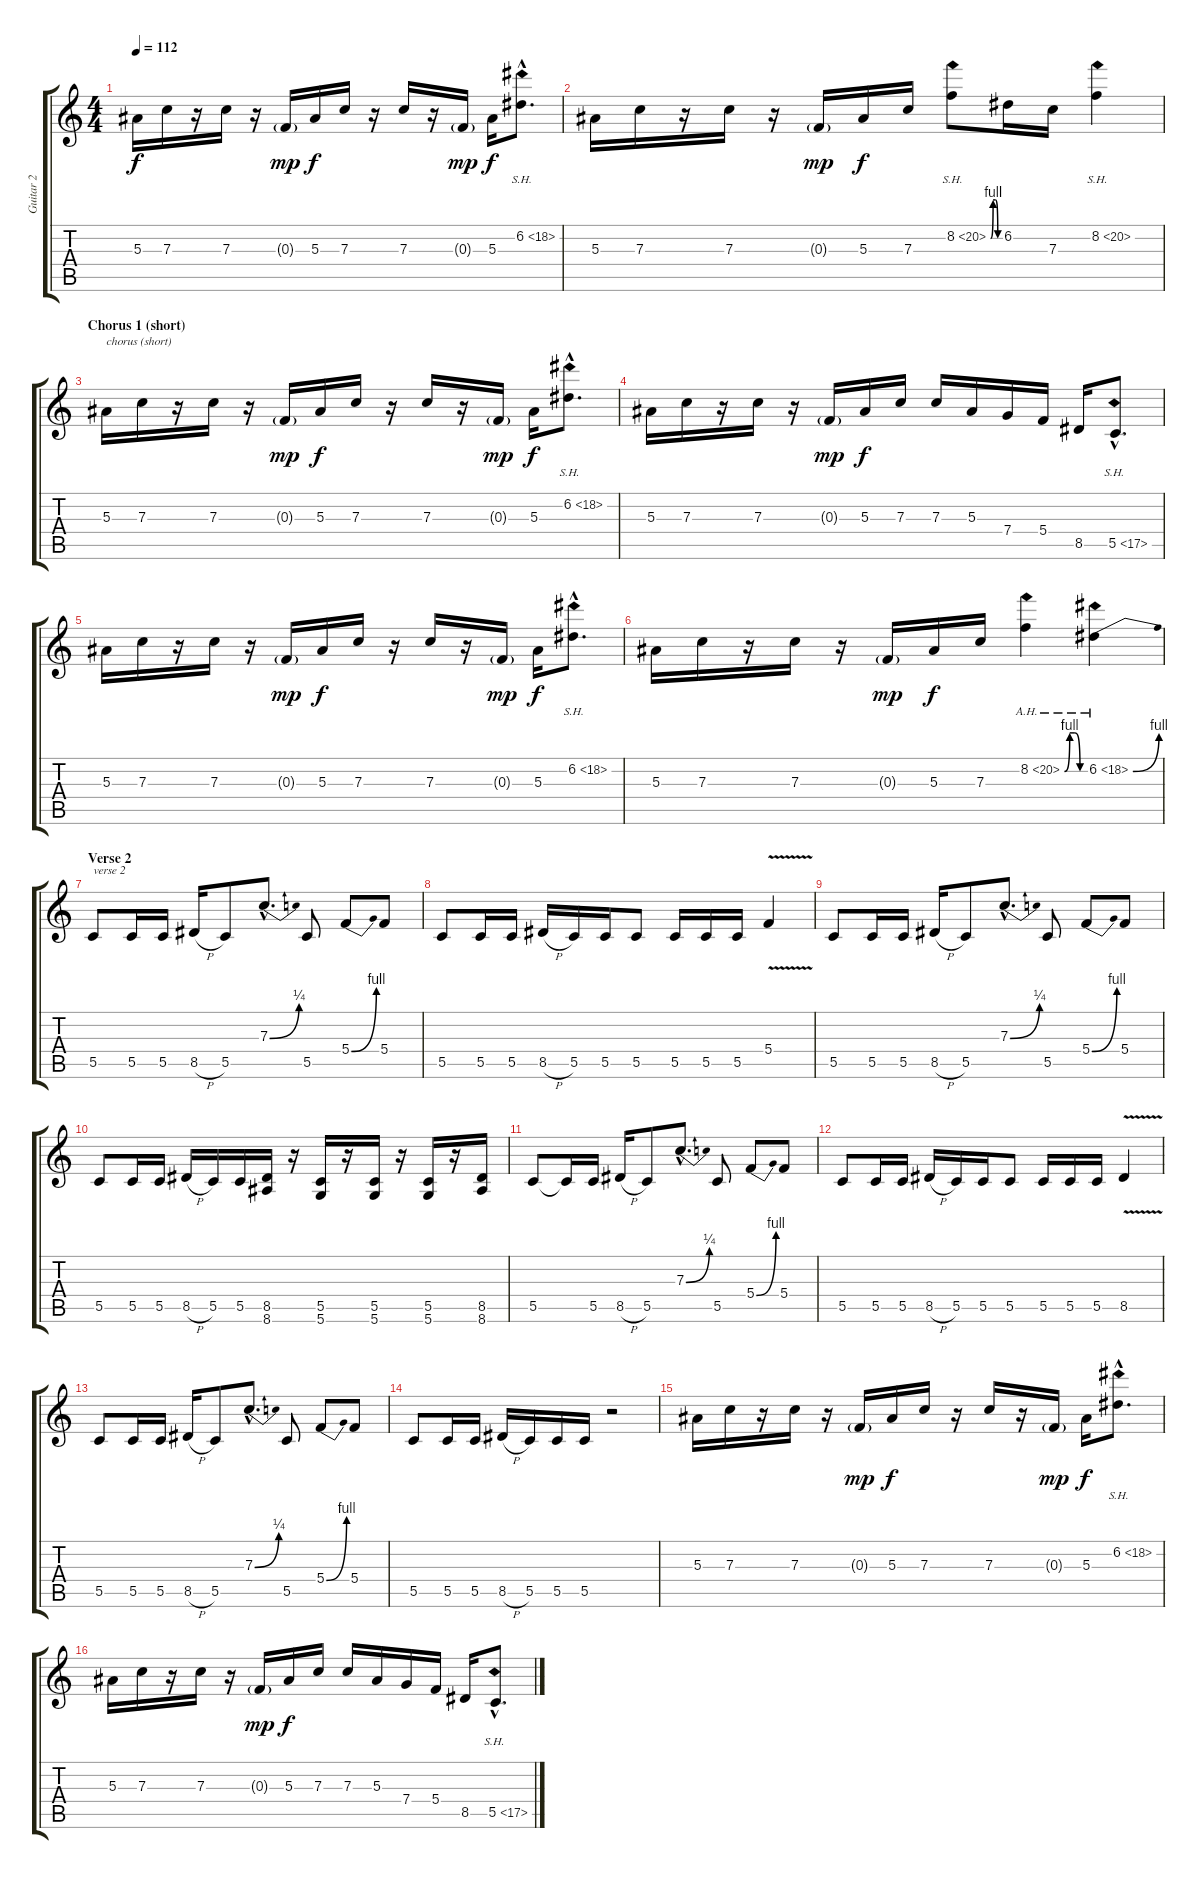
\track ("Guitar 2" "Guitar 2") {instrument distortionguitar}
\staff {score tabs}
\tuning (D4 A3 F3 C3 G2 D2) {hide}
\ts (4 4)
\tempo 112
\clef g2
\ks c
5.3.16{dy f} 7.3.16 r.16 7.3.16 r.16 0.3{g}.16{dy mp} 5.3.16{dy f} 7.3.16 r.16 7.3.16 r.16 0.3{g}.16{dy mp} 5.3.16{dy f} 6.2{sh 12 hac}.8{d} |
5.3.16 7.3.16 r.16 7.3.16 r.16 0.3{g}.16{dy mp} 5.3.16{dy f} 7.3.16 8.2{be (custom 0 0 15 4 30 4 45 0 60 0) sh 12}.8 6.2.16 7.3.16 8.2{sh 12}.4 |
\section ("" "Chorus 1 (short)")
5.3.16{txt "chorus (short)"} 7.3.16 r.16 7.3.16 r.16 0.3{g}.16{dy mp} 5.3.16{dy f} 7.3.16 r.16 7.3.16 r.16 0.3{g}.16{dy mp} 5.3.16{dy f} 6.2{sh 12 hac}.8{d} |
5.3.16 7.3.16 r.16 7.3.16 r.16 0.3{g}.16{dy mp} 5.3.16{dy f} 7.3.16 7.3.16 5.3.16 7.4.16 5.4.16 8.5.16 5.5{sh 12 hac}.8{d} |
5.3.16 7.3.16 r.16 7.3.16 r.16 0.3{g}.16{dy mp} 5.3.16{dy f} 7.3.16 r.16 7.3.16 r.16 0.3{g}.16{dy mp} 5.3.16{dy f} 6.2{sh 12 hac}.8{d} |
5.3.16 7.3.16 r.16 7.3.16 r.16 0.3{g}.16{dy mp} 5.3.16{dy f} 7.3.16 8.2{be (custom 0 0 15 4 30 4 45 0 60 0) ah 12}.4 6.2{be (bend 0 0 60 4) ah 12}.4 |
\section ("" "Verse 2")
5.5.8{txt "verse 2"} 5.5.16 5.5.16 8.5{h}.16 5.5.8 7.3{be (bend 0 0 60 1) hac}.8{d} 5.5.8 5.4{be (bend 0 0 60 4)}.8 5.4.8 |
5.5.8 5.5.16 5.5.16 8.5{h}.16 5.5.16 5.5.16 5.5.8 5.5.16 5.5.16 5.5.16 5.4{v}.4 |
5.5.8 5.5.16 5.5.16 8.5{h}.16 5.5.8 7.3{be (bend 0 0 60 1) hac}.8{d} 5.5.8 5.4{be (bend 0 0 60 4)}.8 5.4.8 |
5.5.8 5.5.16 5.5.16 8.5{h}.16 5.5.16 5.5.16 (8.5 8.6).16 r.16 (5.5 5.6).16 r.16 (5.5 5.6).16 r.16 (5.5 5.6).16 r.16 (8.5 8.6).16 |
5.5.8 5.5{t}.16 5.5.16 8.5{h}.16 5.5.8 7.3{be (bend 0 0 60 1) hac}.8{d} 5.5.8 5.4{be (bend 0 0 60 4)}.8 5.4.8 |
5.5.8 5.5.16 5.5.16 8.5{h}.16 5.5.16 5.5.16 5.5.8 5.5.16 5.5.16 5.5.16 8.5{v}.4 |
5.5.8 5.5.16 5.5.16 8.5{h}.16 5.5.8 7.3{be (bend 0 0 60 1) hac}.8{d} 5.5.8 5.4{be (bend 0 0 60 4)}.8 5.4.8 |
5.5.8 5.5.16 5.5.16 8.5{h}.16 5.5.16 5.5.16 5.5.16 r.2 |
5.3.16 7.3.16 r.16 7.3.16 r.16 0.3{g}.16{dy mp} 5.3.16{dy f} 7.3.16 r.16 7.3.16 r.16 0.3{g}.16{dy mp} 5.3.16{dy f} 6.2{sh 12 hac}.8{d} |
5.3.16 7.3.16 r.16 7.3.16 r.16 0.3{g}.16{dy mp} 5.3.16{dy f} 7.3.16 7.3.16 5.3.16 7.4.16 5.4.16 8.5.16 5.5{sh 12 hac}.8{d}
